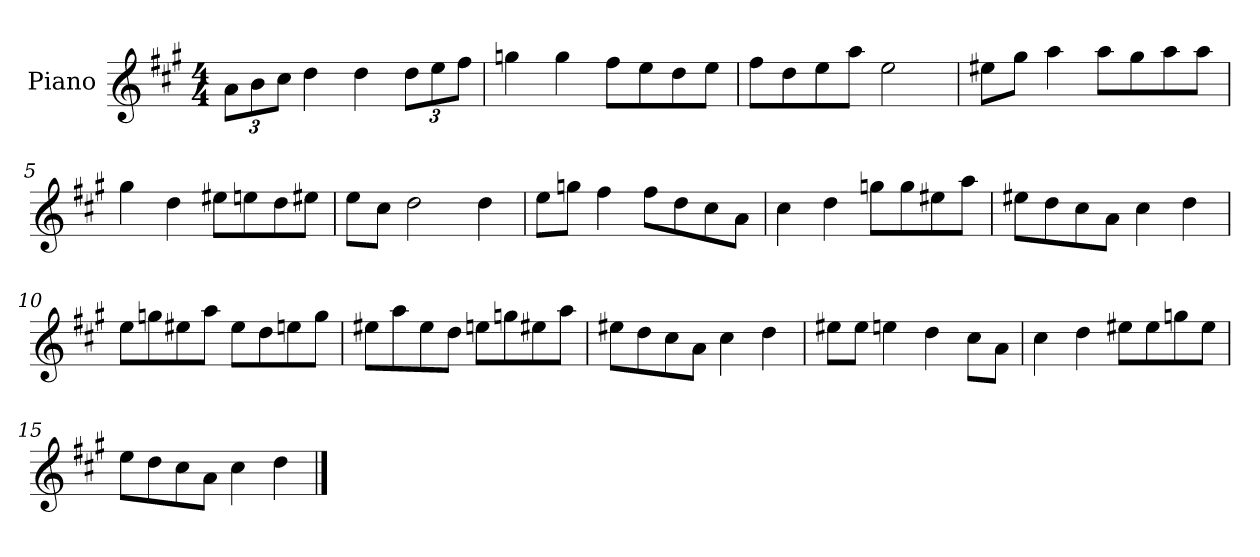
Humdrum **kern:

**kern
*part1
*staff1
*I"Piano
*I'P-no
*clefG2
*k[f#c#g#]
*M4/4
*MM90
*Xbrackettup
=1
12a\L
12b\
12cc#\J
4dd\
4dd\
12dd\L
12ee\
12ff#\J
=2
4ggn\
4gg\
8ff#\L
8ee\
8dd\
8ee\J
=3
8ff#\L
8dd\
8ee\
8aa\J
2ee\
=4
8ee#X\L
8gg#\J
4aa\
8aa\L
8gg#\
8aa\
8aa\J
=5
4gg#\
4dd\
8ee#X\L
8een\
8dd\
8ee#X\J
!!LO:LB:g=z
=6
8ee\L
8cc#\J
2dd\
4dd\
=7
8ee\L
8ggn\J
4ff#\
8ff#\L
8dd\
8cc#\
8a\J
=8
4cc#\
4dd\
8ggn\L
8gg\
8ee#X\
8aa\J
=9
8ee#X\L
8dd\
8cc#\
8a\J
4cc#\
4dd\
=10
8ee\L
8ggn\
8ee#X\
8aa\J
8ee#\L
8dd\
8een\
8gg\J
!!LO:LB:g=z
=11
8ee#X\L
8aa\
8ee#\
8dd\J
8een\L
8ggn\
8ee#X\
8aa\J
=12
8ee#X\L
8dd\
8cc#\
8a\J
4cc#\
4dd\
=13
8ee#X\L
8ee#\J
4een\
4dd\
8cc#\L
8a\J
=14
4cc#\
4dd\
8ee#X\L
8ee#\
8ggn\
8ee#\J
=15
8ee\L
8dd\
8cc#\
8a\J
4cc#\
4dd\
==
*-
